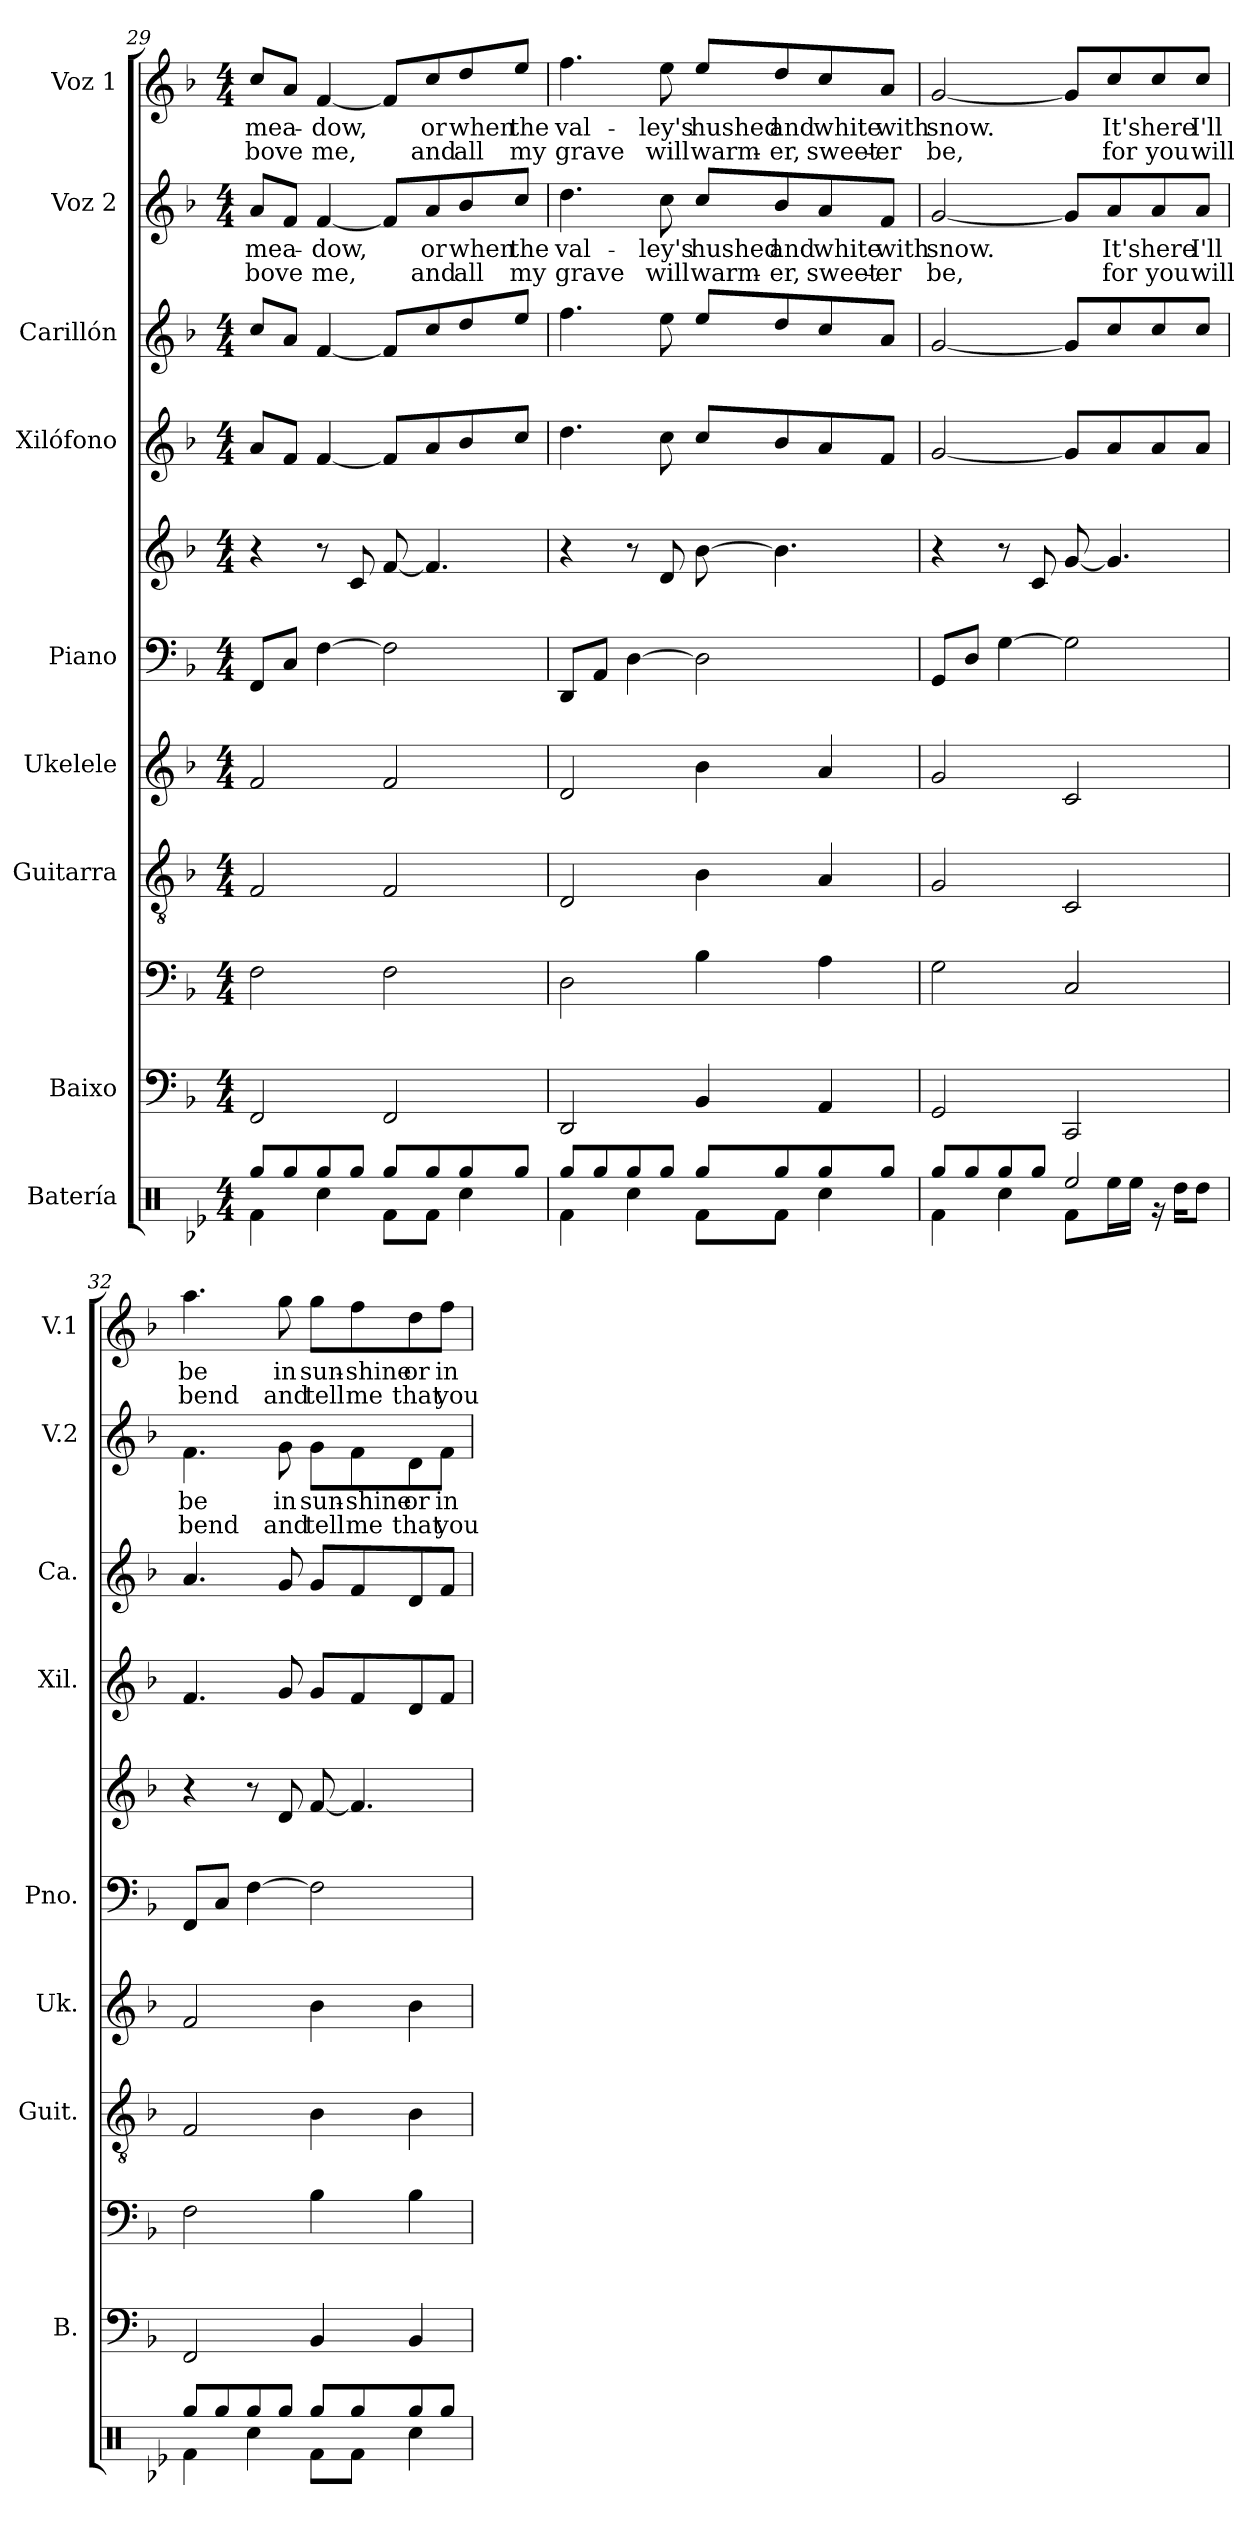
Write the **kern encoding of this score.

**kern	**kern	**kern	**kern	**kern	**kern	**kern	**kern	**kern	**kern	**text	**text	**kern	**text	**text
*part9	*part8	*part8	*part7	*part6	*part5	*part5	*part4	*part3	*part2	*part2	*part2	*part1	*part1	*part1
*staff11	*staff10	*staff9	*staff8	*staff7	*staff6	*staff5	*staff4	*staff3	*staff2	*staff2	*staff2	*staff1	*staff1	*staff1
*I"Batería	*I"Baixo	*	*I"Guitarra	*I"Ukelele	*I"Piano	*	*I"Xilófono	*I"Carillón	*I"Voz 2	*	*	*I"Voz 1	*	*
*	*I'B.	*	*I'Guit.	*I'Uk.	*I'Pno.	*	*I'Xil.	*I'Ca.	*I'V.2	*	*	*I'V.1	*	*
!!LO:PB:g=z
*clefX	*	*clefF4	*clefGv2	*clefG2	*clefF4	*clefG2	*clefG2	*clefG2	*clefG2	*	*	*clefG2	*	*
*	*ITrd7c12	*ITrd7c12	*	*	*	*	*ITrd-7c-12	*ITrd-14c-24	*	*	*	*	*	*
*k[b-e-]	*k[b-]	*k[b-]	*k[b-]	*k[b-]	*k[b-]	*k[b-]	*k[b-]	*k[b-]	*k[b-]	*	*	*k[b-]	*	*
*M4/4	*M4/4	*M4/4	*M4/4	*M4/4	*M4/4	*M4/4	*M4/4	*M4/4	*M4/4	*	*	*M4/4	*	*
=29	=29	=29	=29	=29	=29	=29	=29	=29	=29	=29	=29	=29	=29	=29
*^	*	*	*	*	*	*	*	*	*	*	*	*	*	*
!	!	!	!	!	!	!	!	!	!	!	!LO:LY:b	!LO:LY:b	!	!LO:LY:b	!LO:LY:b
8Rgg/L	4Rf\	2FFF	2FF\	2F/	2f/	8FF/L	4r	8aa/L	8cccc/L	8a/L	mea-	-bove	8cc/L	mea-	-bove
8Rgg/	.	.	.	.	.	8C/J	.	8ff/J	8aaa/J	8f/J	.	.	8a/J	.	.
!	!	!	!	!	!	!	!	!	!	!	!LO:LY:b	!LO:LY:b	!	!LO:LY:b	!LO:LY:b
8Rgg/	4Rcc\	.	.	.	.	[4F\	8r	[4ff/	[4fff/	[4f/	-dow,	me,	[4f/	-dow,	me,
8Rgg/J	.	.	.	.	.	.	8c/	.	.	.	.	.	.	.	.
8Rgg/L	8Rf\L	2FFF	2FF\	2F/	2f/	2F\]	[8f/	8ff/L]	8fff/L]	8f/L]	.	.	8f/L]	.	.
!	!	!	!	!	!	!	!	!	!	!	!LO:LY:b	!LO:LY:b	!	!LO:LY:b	!LO:LY:b
8Rgg/	8Rf\J	.	.	.	.	.	4.f/]	8aa/	8cccc/	8a/	or	and	8cc/	or	and
!	!	!	!	!	!	!	!	!	!	!	!LO:LY:b	!LO:LY:b	!	!LO:LY:b	!LO:LY:b
8Rgg/	4Rcc\	.	.	.	.	.	.	8bb-/	8dddd/	8b-/	when	all	8dd/	when	all
!	!	!	!	!	!	!	!	!	!	!	!LO:LY:b	!LO:LY:b	!	!LO:LY:b	!LO:LY:b
8Rgg/J	.	.	.	.	.	.	.	8ccc/J	8eeee/J	8cc/J	the	my	8ee/J	the	my
=30	=30	=30	=30	=30	=30	=30	=30	=30	=30	=30	=30	=30	=30	=30	=30
!	!	!	!	!	!	!	!	!	!	!	!LO:LY:b	!LO:LY:b	!	!LO:LY:b	!LO:LY:b
8Rgg/L	4Rf\	2DDD	2DD\	2D/	2d/	8DD/L	4r	4.ddd\	4.ffff\	4.dd\	val-	grave	4.ff\	val-	grave
8Rgg/	.	.	.	.	.	8AA/J	.	.	.	.	.	.	.	.	.
8Rgg/	4Rcc\	.	.	.	.	[4D\	8r	.	.	.	.	.	.	.	.
!	!	!	!	!	!	!	!	!	!	!	!LO:LY:b	!LO:LY:b	!	!LO:LY:b	!LO:LY:b
8Rgg/J	.	.	.	.	.	.	8d/	8ccc\	8eeee\	8cc\	-ley's	will	8ee\	-ley's	will
!	!	!	!	!	!	!	!	!	!	!	!LO:LY:b	!LO:LY:b	!	!LO:LY:b	!LO:LY:b
8Rgg/L	8Rf\L	4BBB-	4BB-\	4B-\	4b-\	2D\]	[8b-\	8ccc/L	8eeee/L	8cc/L	hushed	warm-	8ee/L	hushed	warm-
!	!	!	!	!	!	!	!	!	!	!	!LO:LY:b	!LO:LY:b	!	!LO:LY:b	!LO:LY:b
8Rgg/	8Rf\J	.	.	.	.	.	4.b-\]	8bb-/	8dddd/	8b-/	and	-er,	8dd/	and	-er,
!	!	!	!	!	!	!	!	!	!	!	!LO:LY:b	!LO:LY:b	!	!LO:LY:b	!LO:LY:b
8Rgg/	4Rcc\	4AAA	4AA\	4A/	4a/	.	.	8aa/	8cccc/	8a/	white	sweet-	8cc/	white	sweet-
!	!	!	!	!	!	!	!	!	!	!	!LO:LY:b	!LO:LY:b	!	!LO:LY:b	!LO:LY:b
8Rgg/J	.	.	.	.	.	.	.	8ff/J	8aaa/J	8f/J	with	-er	8a/J	with	-er
=31	=31	=31	=31	=31	=31	=31	=31	=31	=31	=31	=31	=31	=31	=31	=31
!	!	!	!	!	!	!	!	!	!	!	!LO:LY:b	!LO:LY:b	!	!LO:LY:b	!LO:LY:b
8Rgg/L	4Rf\	2GGG	2GG\	2G/	2g/	8GG/L	4r	[2gg/	[2ggg/	[2g/	snow.	be,	[2g/	snow.	be,
8Rgg/	.	.	.	.	.	8D/J	.	.	.	.	.	.	.	.	.
8Rgg/	4Rcc\	.	.	.	.	[4G\	8r	.	.	.	.	.	.	.	.
8Rgg/J	.	.	.	.	.	.	8c/	.	.	.	.	.	.	.	.
2Ree/	8Rf\L	2CCC	2CC/	2C/	2c/	2G\]	[8g/	8gg/L]	8ggg/L]	8g/L]	.	.	8g/L]	.	.
!	!	!	!	!	!	!	!	!	!	!	!LO:LY:b	!LO:LY:b	!	!LO:LY:b	!LO:LY:b
.	16Ree\L	.	.	.	.	.	4.g/]	8aa/	8cccc/	8a/	It's	for	8cc/	It's	for
.	16Ree\JJ	.	.	.	.	.	.	.	.	.	.	.	.	.	.
!	!	!	!	!	!	!	!	!	!	!	!LO:LY:b	!LO:LY:b	!	!LO:LY:b	!LO:LY:b
.	16r	.	.	.	.	.	.	8aa/	8cccc/	8a/	here	you	8cc/	here	you
.	16Rdd\KL	.	.	.	.	.	.	.	.	.	.	.	.	.	.
!	!	!	!	!	!	!	!	!	!	!	!LO:LY:b	!LO:LY:b	!	!LO:LY:b	!LO:LY:b
.	8Rdd\J	.	.	.	.	.	.	8aa/J	8cccc/J	8a/J	I'll	will	8cc/J	I'll	will
!!LO:PB:g=z
=32	=32	=32	=32	=32	=32	=32	=32	=32	=32	=32	=32	=32	=32	=32	=32
!	!	!	!	!	!	!	!	!	!	!	!LO:LY:b	!LO:LY:b	!	!LO:LY:b	!LO:LY:b
8Rgg/L	4Rf\	2FFF	2FF\	2F/	2f/	8FF/L	4r	4.ff/	4.aaa/	4.f\	be	bend	4.aa\	be	bend
8Rgg/	.	.	.	.	.	8C/J	.	.	.	.	.	.	.	.	.
8Rgg/	4Rcc\	.	.	.	.	[4F\	8r	.	.	.	.	.	.	.	.
!	!	!	!	!	!	!	!	!	!	!	!LO:LY:b	!LO:LY:b	!	!LO:LY:b	!LO:LY:b
8Rgg/J	.	.	.	.	.	.	8d/	8gg/	8ggg/	8g\	in	and	8gg\	in	and
!	!	!	!	!	!	!	!	!	!	!	!LO:LY:b	!LO:LY:b	!	!LO:LY:b	!LO:LY:b
8Rgg/L	8Rf\L	4BBB-	4BB-\	4B-\	4b-\	2F\]	[8f/	8gg/L	8ggg/L	8g\L	sun-	tell	8gg\L	sun-	tell
!	!	!	!	!	!	!	!	!	!	!	!LO:LY:b	!LO:LY:b	!	!LO:LY:b	!LO:LY:b
8Rgg/	8Rf\J	.	.	.	.	.	4.f/]	8ff/	8fff/	8f\	-shine	me	8ff\	-shine	me
!	!	!	!	!	!	!	!	!	!	!	!LO:LY:b	!LO:LY:b	!	!LO:LY:b	!LO:LY:b
8Rgg/	4Rcc\	4BBB-	4BB-\	4B-\	4b-\	.	.	8dd/	8ddd/	8d\	or	that	8dd\	or	that
!	!	!	!	!	!	!	!	!	!	!	!LO:LY:b	!LO:LY:b	!	!LO:LY:b	!LO:LY:b
8Rgg/J	.	.	.	.	.	.	.	8ff/J	8fff/J	8f\J	in	you	8ff\J	in	you
*v	*v	*	*	*	*	*	*	*	*	*	*	*	*	*	*
=	=	=	=	=	=	=	=	=	=	=	=	=	=	=
*-	*-	*-	*-	*-	*-	*-	*-	*-	*-	*-	*-	*-	*-	*-
